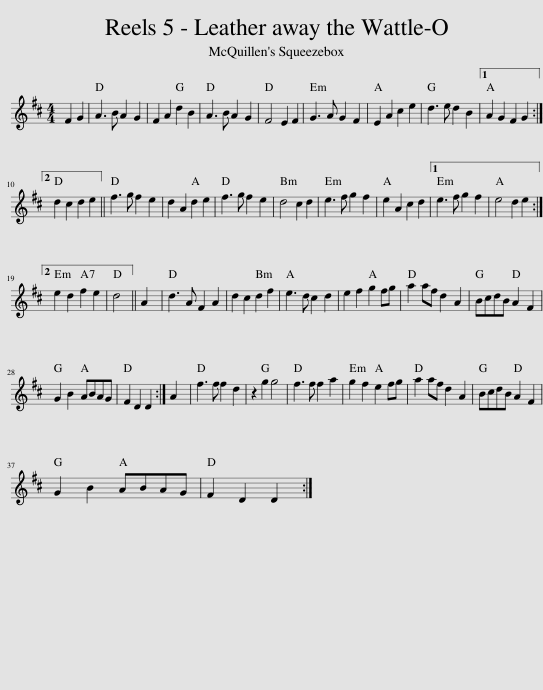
X:1
L:1/8
M:4/4
I:linebreak $
K:D
V:1 treble
V:1
 F2 G2 | A3 B A2 G2 | F2 A2 d2 B2 | A3 B A2 G2 | F4 E2 F2 | %5
 G3 A G2 F2 | E2 A2 c2 e2 | d3 e d2 B2 |1 A2 G2 F2 G2 :|2$ d2 c2 d2 e2 || %10
 f3 g f2 e2 | d2 A2 d2 e2 | f3 g f2 e2 | d4 c2 d2 | e3 f g2 f2 | %15
 e2 A2 c2 d2 |1 e3 f g2 f2 | e4 d2 e2 :|2$ e2 d2 f2 e2 | d4 || %20
 A2 | d3 A F2 A2 | d2 c2 d2 f2 | e3 d c2 d2 | e2 f2 g2 fg | %25
 a2 af d2 A2 | BcdB A2 F2 |$ G2 B2 ABAG | F2 D2 D2 :| A2 | %30
 f3 f f2 d2 | z2 g2 g4 | f3 f f2 a2 | g2 f2 e2 fg | a2 af d2 A2 | %35
 BcdB A2 F2 |$ G2 B2 ABAG | F2 D2 D2 :| %38
